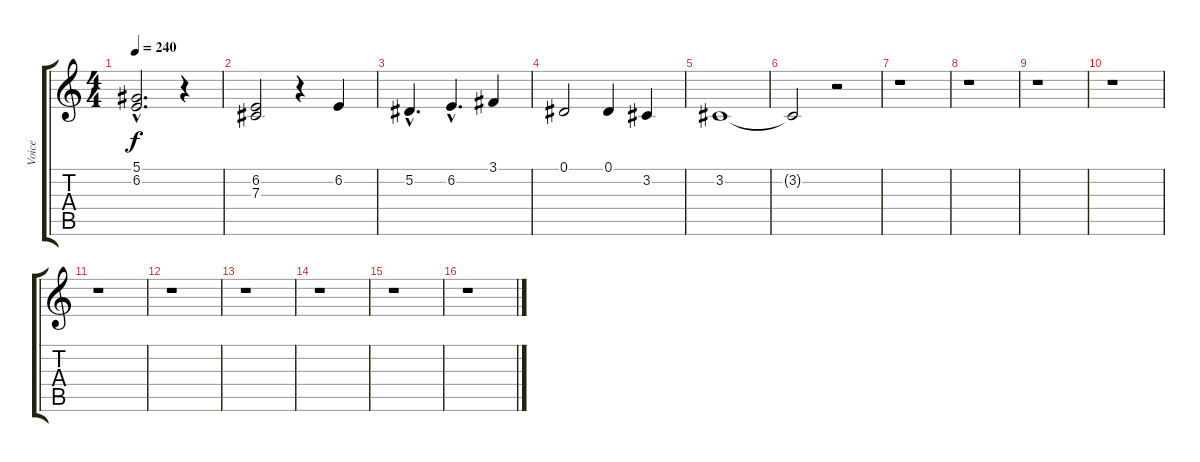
\track ("Voice" "Voice") {instrument violin}
\staff {score tabs}
\tuning (Eb4 Bb3 Gb3 Db3 Ab2 Eb2) {hide}
\ts (4 4)
\tempo 240
\clef g2
\ks c
(5.1{hac t} 6.2{hac t}).2{d dy f} r.4 |
(6.2 7.3).2 r.4 6.2.4 |
5.2{hac}.4{d} 6.2{hac}.4{d} 3.1.4 |
0.1.2 0.1.4 3.2.4 |
3.2.1 |
3.2{t}.2 r.2 |
r.1 |
r.1 |
r.1 |
r.1 |
r.1 |
r.1 |
r.1 |
r.1 |
r.1 |
r.1
